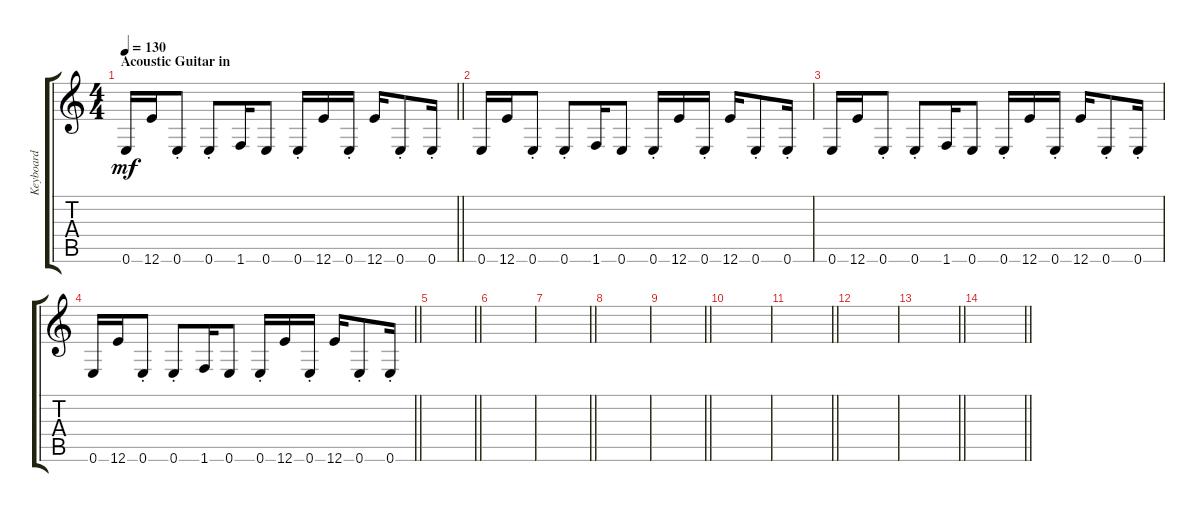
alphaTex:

\track ("Keyboard" "Keyboard") {instrument synthbass1}
\staff {score tabs}
\tuning (E4 B3 G3 D3 A2 E2) {hide}
\ts (4 4)
\section ("" "Acoustic Guitar in")
\tempo 130
\clef g2
\barLineRight lightlight
\ks c
0.6.16{dy mf} 12.6.16 0.6{st}.8 0.6{st}.8 1.6.16 0.6.8 0.6{st}.16 12.6.16 0.6{st}.16 12.6.16 0.6{st}.8 0.6{st}.16 |
0.6.16 12.6.16 0.6{st}.8 0.6{st}.8 1.6.16 0.6.8 0.6{st}.16 12.6.16 0.6{st}.16 12.6.16 0.6{st}.8 0.6{st}.16 |
0.6.16 12.6.16 0.6{st}.8 0.6{st}.8 1.6.16 0.6.8 0.6{st}.16 12.6.16 0.6{st}.16 12.6.16 0.6{st}.8 0.6{st}.16 |
\barLineRight lightlight
0.6.16 12.6.16 0.6{st}.8 0.6{st}.8 1.6.16 0.6.8 0.6{st}.16 12.6.16 0.6{st}.16 12.6.16 0.6{st}.8 0.6{st}.16 |
\barLineRight lightlight
|
|
\barLineRight lightlight
|
|
\barLineRight lightlight
|
|
\barLineRight lightlight
|
|
\barLineRight lightlight
|
\barLineRight lightlight
